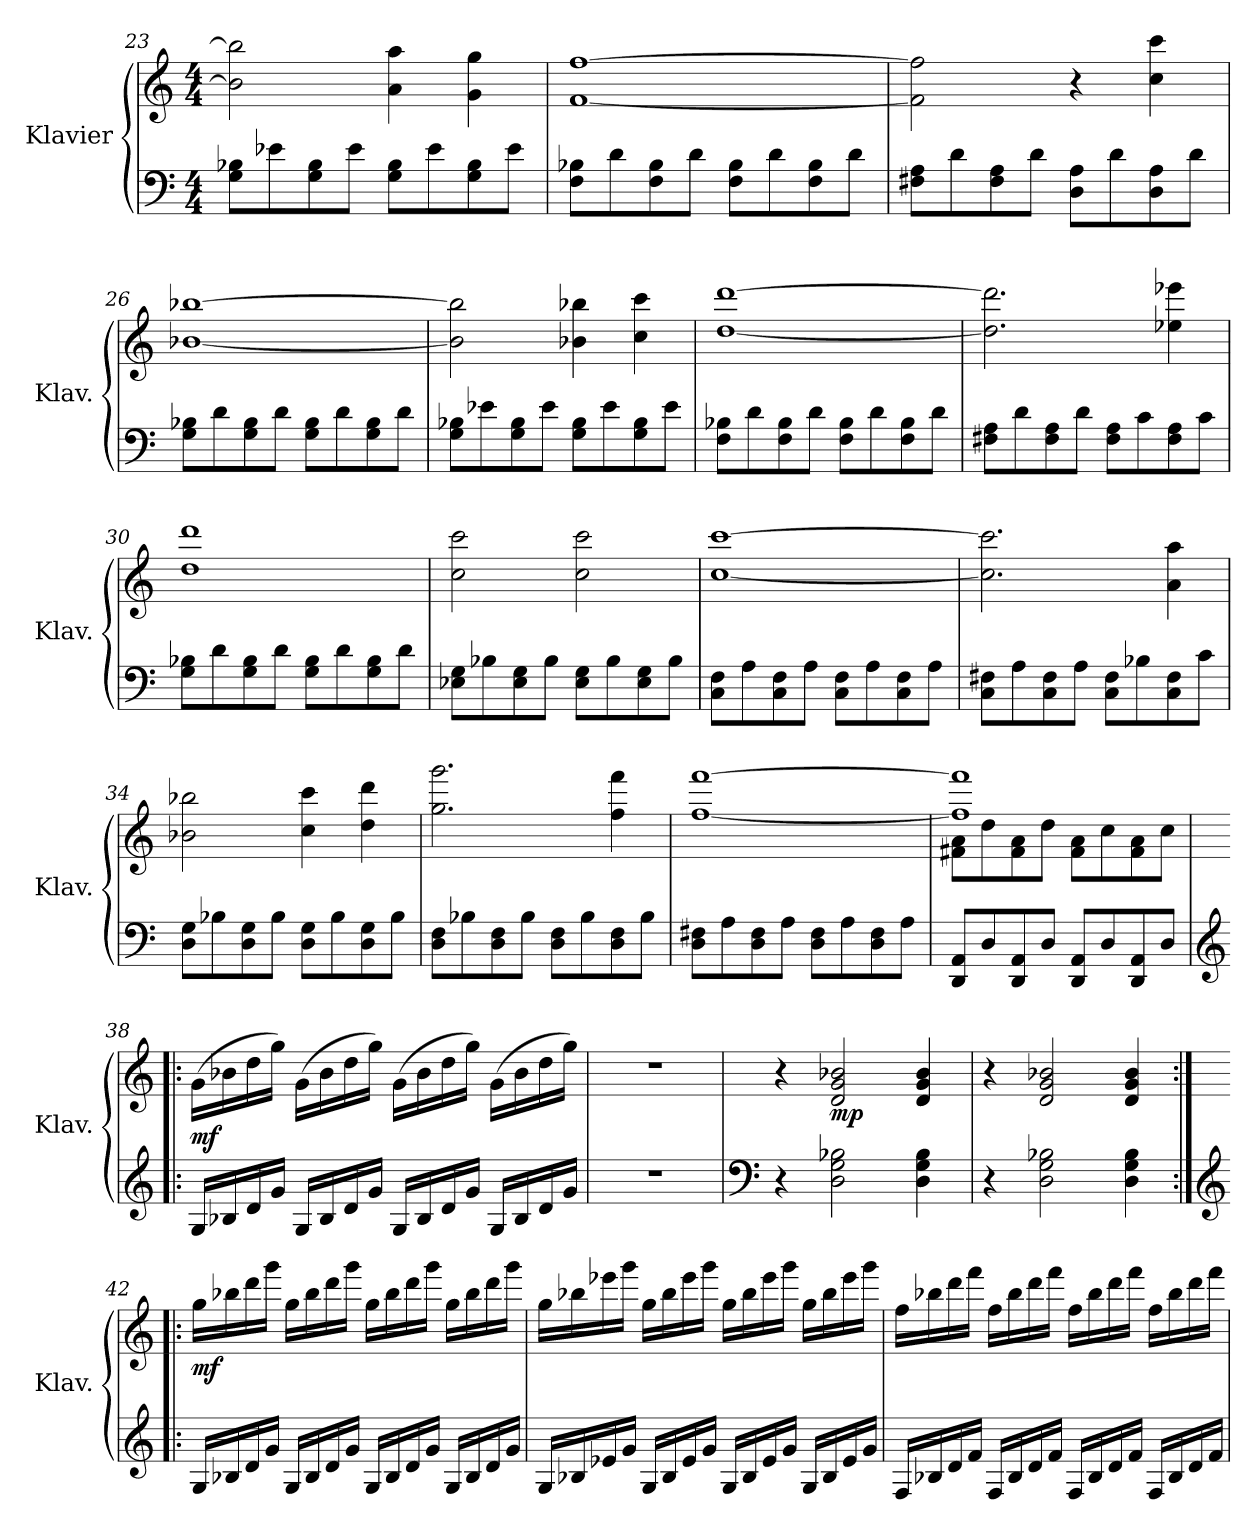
**kern	**kern	**dynam
*part1	*part1	*part1
*staff2	*staff1	*staff1/2
*I"Klavier	*	*
*I'Klav.	*	*
*clefF4	*clefG2	*
*k[]	*k[]	*
*M4/4	*M4/4	*
=23	=23	=23
8G\ 8B-X\L	2b-\] 2bb-\]	.
8e-X\	.	.
8G\ 8B-\	.	.
8e-\J	.	.
8G\ 8B-\L	4a\ 4aa\	.
8e-\	.	.
8G\ 8B-\	4g\ 4gg\	.
8e-\J	.	.
=24	=24	=24
8F\ 8B-X\L	[1f [1ff	.
8d\	.	.
8F\ 8B-\	.	.
8d\J	.	.
8F\ 8B-\L	.	.
8d\	.	.
8F\ 8B-\	.	.
8d\J	.	.
=25	=25	=25
8F#X\ 8A\L	2f\] 2ff\]	.
8d\	.	.
8F#\ 8A\	.	.
8d\J	.	.
8D\ 8A\L	4r	.
8d\	.	.
8D\ 8A\	4cc\ 4ccc\	.
8d\J	.	.
!!LO:LB:g=z
=26	=26	=26
8G\ 8B-X\L	[1b-X [1bb-X	.
8d\	.	.
8G\ 8B-\	.	.
8d\J	.	.
8G\ 8B-\L	.	.
8d\	.	.
8G\ 8B-\	.	.
8d\J	.	.
=27	=27	=27
8G\ 8B-X\L	2b-\] 2bb-\]	.
8e-X\	.	.
8G\ 8B-\	.	.
8e-\J	.	.
8G\ 8B-\L	4b-X\ 4bb-X\	.
8e-\	.	.
8G\ 8B-\	4cc\ 4ccc\	.
8e-\J	.	.
=28	=28	=28
8F\ 8B-X\L	[1dd [1ddd	.
8d\	.	.
8F\ 8B-\	.	.
8d\J	.	.
8F\ 8B-\L	.	.
8d\	.	.
8F\ 8B-\	.	.
8d\J	.	.
=29	=29	=29
8F#X\ 8A\L	2.dd\] 2.ddd\]	.
8d\	.	.
8F#\ 8A\	.	.
8d\J	.	.
8F#\ 8A\L	.	.
8c\	.	.
8F#\ 8A\	4ee-X\ 4eee-X\	.
8c\J	.	.
!!LO:LB:g=z
=30	=30	=30
8G\ 8B-X\L	1dd 1ddd	.
8d\	.	.
8G\ 8B-\	.	.
8d\J	.	.
8G\ 8B-\L	.	.
8d\	.	.
8G\ 8B-\	.	.
8d\J	.	.
=31	=31	=31
8E-X\ 8G\L	2cc\ 2ccc\	.
8B-X\	.	.
8E-\ 8G\	.	.
8B-\J	.	.
8E-\ 8G\L	2cc\ 2ccc\	.
8B-\	.	.
8E-\ 8G\	.	.
8B-\J	.	.
=32	=32	=32
8C\ 8F\L	[1cc [1ccc	.
8A\	.	.
8C\ 8F\	.	.
8A\J	.	.
8C\ 8F\L	.	.
8A\	.	.
8C\ 8F\	.	.
8A\J	.	.
=33	=33	=33
8C\ 8F#X\L	2.cc\] 2.ccc\]	.
8A\	.	.
8C\ 8F#\	.	.
8A\J	.	.
8C\ 8F#\L	.	.
8B-X\	.	.
8C\ 8F#\	4a\ 4aa\	.
8c\J	.	.
=34	=34	=34
8D\ 8G\L	2b-X\ 2bb-X\	.
8B-X\	.	.
8D\ 8G\	.	.
8B-\J	.	.
8D\ 8G\L	4cc\ 4ccc\	.
8B-\	.	.
8D\ 8G\	4dd\ 4ddd\	.
8B-\J	.	.
!!LO:PB:g=z
=35	=35	=35
8D\ 8F\L	2.gg\ 2.ggg\	.
8B-X\	.	.
8D\ 8F\	.	.
8B-\J	.	.
8D\ 8F\L	.	.
8B-\	.	.
8D\ 8F\	4ff\ 4fff\	.
8B-\J	.	.
=36	=36	=36
8D\ 8F#X\L	[1ff [1fff	.
8A\	.	.
8D\ 8F#\	.	.
8A\J	.	.
8D\ 8F#\L	.	.
8A\	.	.
8D\ 8F#\	.	.
8A\J	.	.
=37	=37	=37
*	*^	*
8DD/ 8AA/L	1ff] 1fff]	8f#X\ 8a\L	.
8D/	.	8dd\	.
8DD/ 8AA/	.	8f#\ 8a\	.
8D/J	.	8dd\J	.
8DD/ 8AA/L	.	8f#\ 8a\L	.
8D/	.	8cc\	.
8DD/ 8AA/	.	8f#\ 8a\	.
8D/J	.	8cc\J	.
*	*v	*v	*
=38!|:	=38!|:	=38!|:
*clefG2	*	*
*	*8va	*
*	*^	*
!	!	!	!LO:DY:b
*	*v	*v	*
16G/LL	(>16gg\LL	mf
16B-X/	16bb-X\	.
16d/	16ddd\	.
16g/JJ	16ggg\JJ)	.
16G/LL	(>16gg\LL	.
16B-/	16bb-\	.
16d/	16ddd\	.
16g/JJ	16ggg\JJ)	.
16G/LL	(>16gg\LL	.
16B-/	16bb-\	.
16d/	16ddd\	.
16g/JJ	16ggg\JJ)	.
16G/LL	(>16gg\LL	.
16B-/	16bb-\	.
16d/	16ddd\	.
16g/JJ	16ggg\JJ)	.
!!LO:LB:g=z
=39	=39	=39
*	*X8va	*
1r	1r	.
=40	=40	=40
*clefF4	*	*
4r	4r	.
!	!	!LO:DY:b
2D\ 2G\ 2B-X\	2d/ 2g/ 2b-X/	mp
4D\ 4G\ 4B-\	4d/ 4g/ 4b-/	.
=41	=41	=41
4r	4r	.
2D\ 2G\ 2B-X\	2d/ 2g/ 2b-X/	.
4D\ 4G\ 4B-\	4d/ 4g/ 4b-/	.
=42:|!|:	=42:|!|:	=42:|!|:
*clefG2	*	*
!	!	!LO:DY:b
16G/LL	16gg\LL	mf
16B-X/	16bb-X\	.
16d/	16ddd\	.
16g/JJ	16ggg\JJ	.
16G/LL	16gg\LL	.
16B-/	16bb-\	.
16d/	16ddd\	.
16g/JJ	16ggg\JJ	.
16G/LL	16gg\LL	.
16B-/	16bb-\	.
16d/	16ddd\	.
16g/JJ	16ggg\JJ	.
16G/LL	16gg\LL	.
16B-/	16bb-\	.
16d/	16ddd\	.
16g/JJ	16ggg\JJ	.
!!LO:LB:g=z
=43	=43	=43
16G/LL	16gg\LL	.
16B-X/	16bb-X\	.
16e-X/	16eee-X\	.
16g/JJ	16ggg\JJ	.
16G/LL	16gg\LL	.
16B-/	16bb-\	.
16e-/	16eee-\	.
16g/JJ	16ggg\JJ	.
16G/LL	16gg\LL	.
16B-/	16bb-\	.
16e-/	16eee-\	.
16g/JJ	16ggg\JJ	.
16G/LL	16gg\LL	.
16B-/	16bb-\	.
16e-/	16eee-\	.
16g/JJ	16ggg\JJ	.
=44	=44	=44
16F/LL	16ff\LL	.
16B-X/	16bb-X\	.
16d/	16ddd\	.
16f/JJ	16fff\JJ	.
16F/LL	16ff\LL	.
16B-/	16bb-\	.
16d/	16ddd\	.
16f/JJ	16fff\JJ	.
16F/LL	16ff\LL	.
16B-/	16bb-\	.
16d/	16ddd\	.
16f/JJ	16fff\JJ	.
16F/LL	16ff\LL	.
16B-/	16bb-\	.
16d/	16ddd\	.
16f/JJ	16fff\JJ	.
=	=	=
*-	*-	*-
